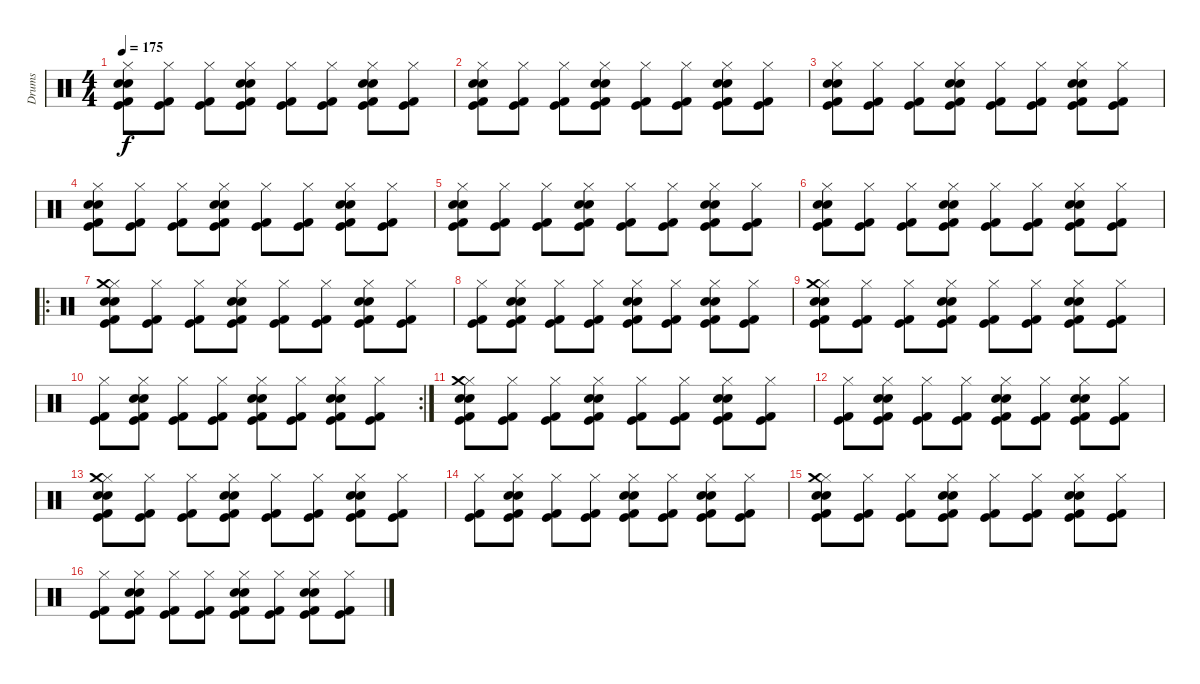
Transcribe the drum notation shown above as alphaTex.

\track ("Drums" "Drums") {instrument percussion}
\staff {score}
\articulation defaults
\ts (4 4)
\tempo 175
\clef neutral
\ks c
("Electric Snare (hit)" "Snare (hit) 2" "Hi-Hat (closed)" "Kick (hit) 2" "Kick (hit)").8{dy f} ("Hi-Hat (closed)" "Kick (hit) 2" "Kick (hit)").8 ("Hi-Hat (closed)" "Kick (hit) 2" "Kick (hit)").8 ("Electric Snare (hit)" "Snare (hit) 2" "Hi-Hat (closed)" "Kick (hit) 2" "Kick (hit)").8 ("Hi-Hat (closed)" "Kick (hit) 2" "Kick (hit)").8 ("Hi-Hat (closed)" "Kick (hit) 2" "Kick (hit)").8 ("Electric Snare (hit)" "Snare (hit) 2" "Hi-Hat (closed)" "Kick (hit) 2" "Kick (hit)").8 ("Hi-Hat (closed)" "Kick (hit) 2" "Kick (hit)").8 |
("Electric Snare (hit)" "Snare (hit) 2" "Hi-Hat (closed)" "Kick (hit) 2" "Kick (hit)").8 ("Hi-Hat (closed)" "Kick (hit) 2" "Kick (hit)").8 ("Hi-Hat (closed)" "Kick (hit) 2" "Kick (hit)").8 ("Electric Snare (hit)" "Snare (hit) 2" "Hi-Hat (closed)" "Kick (hit) 2" "Kick (hit)").8 ("Hi-Hat (closed)" "Kick (hit) 2" "Kick (hit)").8 ("Hi-Hat (closed)" "Kick (hit) 2" "Kick (hit)").8 ("Electric Snare (hit)" "Snare (hit) 2" "Hi-Hat (closed)" "Kick (hit) 2" "Kick (hit)").8 ("Hi-Hat (closed)" "Kick (hit) 2" "Kick (hit)").8 |
("Electric Snare (hit)" "Snare (hit) 2" "Hi-Hat (closed)" "Kick (hit) 2" "Kick (hit)").8 ("Hi-Hat (closed)" "Kick (hit) 2" "Kick (hit)").8 ("Hi-Hat (closed)" "Kick (hit) 2" "Kick (hit)").8 ("Electric Snare (hit)" "Snare (hit) 2" "Hi-Hat (closed)" "Kick (hit) 2" "Kick (hit)").8 ("Hi-Hat (closed)" "Kick (hit) 2" "Kick (hit)").8 ("Hi-Hat (closed)" "Kick (hit) 2" "Kick (hit)").8 ("Electric Snare (hit)" "Snare (hit) 2" "Hi-Hat (closed)" "Kick (hit) 2" "Kick (hit)").8 ("Hi-Hat (closed)" "Kick (hit) 2" "Kick (hit)").8 |
("Electric Snare (hit)" "Snare (hit) 2" "Hi-Hat (closed)" "Kick (hit) 2" "Kick (hit)").8 ("Hi-Hat (closed)" "Kick (hit) 2" "Kick (hit)").8 ("Hi-Hat (closed)" "Kick (hit) 2" "Kick (hit)").8 ("Electric Snare (hit)" "Snare (hit) 2" "Hi-Hat (closed)" "Kick (hit) 2" "Kick (hit)").8 ("Hi-Hat (closed)" "Kick (hit) 2" "Kick (hit)").8 ("Hi-Hat (closed)" "Kick (hit) 2" "Kick (hit)").8 ("Electric Snare (hit)" "Snare (hit) 2" "Hi-Hat (closed)" "Kick (hit) 2" "Kick (hit)").8 ("Hi-Hat (closed)" "Kick (hit) 2" "Kick (hit)").8 |
("Electric Snare (hit)" "Snare (hit) 2" "Hi-Hat (closed)" "Kick (hit) 2" "Kick (hit)").8 ("Hi-Hat (closed)" "Kick (hit) 2" "Kick (hit)").8 ("Hi-Hat (closed)" "Kick (hit) 2" "Kick (hit)").8 ("Electric Snare (hit)" "Snare (hit) 2" "Hi-Hat (closed)" "Kick (hit) 2" "Kick (hit)").8 ("Hi-Hat (closed)" "Kick (hit) 2" "Kick (hit)").8 ("Hi-Hat (closed)" "Kick (hit) 2" "Kick (hit)").8 ("Electric Snare (hit)" "Snare (hit) 2" "Hi-Hat (closed)" "Kick (hit) 2" "Kick (hit)").8 ("Hi-Hat (closed)" "Kick (hit) 2" "Kick (hit)").8 |
("Electric Snare (hit)" "Snare (hit) 2" "Hi-Hat (closed)" "Kick (hit) 2" "Kick (hit)").8 ("Hi-Hat (closed)" "Kick (hit) 2" "Kick (hit)").8 ("Hi-Hat (closed)" "Kick (hit) 2" "Kick (hit)").8 ("Electric Snare (hit)" "Snare (hit) 2" "Hi-Hat (closed)" "Kick (hit) 2" "Kick (hit)").8 ("Hi-Hat (closed)" "Kick (hit) 2" "Kick (hit)").8 ("Hi-Hat (closed)" "Kick (hit) 2" "Kick (hit)").8 ("Electric Snare (hit)" "Snare (hit) 2" "Hi-Hat (closed)" "Kick (hit) 2" "Kick (hit)").8 ("Hi-Hat (closed)" "Kick (hit) 2" "Kick (hit)").8 |
\ro
("Electric Snare (hit)" "Snare (hit) 2" "Hi-Hat (closed)" "Kick (hit) 2" "Kick (hit)" "Crash medium (hit)").8 ("Hi-Hat (closed)" "Kick (hit) 2" "Kick (hit)").8 ("Hi-Hat (closed)" "Kick (hit) 2" "Kick (hit)").8 ("Electric Snare (hit)" "Snare (hit) 2" "Hi-Hat (closed)" "Kick (hit) 2" "Kick (hit)").8 ("Hi-Hat (closed)" "Kick (hit) 2" "Kick (hit)").8 ("Hi-Hat (closed)" "Kick (hit) 2" "Kick (hit)").8 ("Electric Snare (hit)" "Snare (hit) 2" "Hi-Hat (closed)" "Kick (hit) 2" "Kick (hit)").8 ("Hi-Hat (closed)" "Kick (hit) 2" "Kick (hit)").8 |
("Hi-Hat (closed)" "Kick (hit) 2" "Kick (hit)").8 ("Snare (hit) 2" "Electric Snare (hit)" "Hi-Hat (closed)" "Kick (hit) 2" "Kick (hit)").8 ("Hi-Hat (closed)" "Kick (hit) 2" "Kick (hit)").8 ("Hi-Hat (closed)" "Kick (hit) 2" "Kick (hit)").8 ("Snare (hit) 2" "Electric Snare (hit)" "Hi-Hat (closed)" "Kick (hit) 2" "Kick (hit)").8 ("Hi-Hat (closed)" "Kick (hit) 2" "Kick (hit)").8 ("Electric Snare (hit)" "Snare (hit) 2" "Hi-Hat (closed)" "Kick (hit) 2" "Kick (hit)").8 ("Hi-Hat (closed)" "Kick (hit) 2" "Kick (hit)").8 |
("Electric Snare (hit)" "Snare (hit) 2" "Hi-Hat (closed)" "Kick (hit) 2" "Kick (hit)" "Crash medium (hit)").8 ("Hi-Hat (closed)" "Kick (hit) 2" "Kick (hit)").8 ("Hi-Hat (closed)" "Kick (hit) 2" "Kick (hit)").8 ("Electric Snare (hit)" "Snare (hit) 2" "Hi-Hat (closed)" "Kick (hit) 2" "Kick (hit)").8 ("Hi-Hat (closed)" "Kick (hit) 2" "Kick (hit)").8 ("Hi-Hat (closed)" "Kick (hit) 2" "Kick (hit)").8 ("Electric Snare (hit)" "Snare (hit) 2" "Hi-Hat (closed)" "Kick (hit) 2" "Kick (hit)").8 ("Hi-Hat (closed)" "Kick (hit) 2" "Kick (hit)").8 |
\rc 2
("Hi-Hat (closed)" "Kick (hit) 2" "Kick (hit)").8 ("Snare (hit) 2" "Electric Snare (hit)" "Hi-Hat (closed)" "Kick (hit) 2" "Kick (hit)").8 ("Hi-Hat (closed)" "Kick (hit) 2" "Kick (hit)").8 ("Hi-Hat (closed)" "Kick (hit) 2" "Kick (hit)").8 ("Snare (hit) 2" "Electric Snare (hit)" "Hi-Hat (closed)" "Kick (hit) 2" "Kick (hit)").8 ("Hi-Hat (closed)" "Kick (hit) 2" "Kick (hit)").8 ("Electric Snare (hit)" "Snare (hit) 2" "Hi-Hat (closed)" "Kick (hit) 2" "Kick (hit)").8 ("Hi-Hat (closed)" "Kick (hit) 2" "Kick (hit)").8 |
("Electric Snare (hit)" "Snare (hit) 2" "Hi-Hat (closed)" "Kick (hit) 2" "Kick (hit)" "Crash medium (hit)").8 ("Hi-Hat (closed)" "Kick (hit) 2" "Kick (hit)").8 ("Hi-Hat (closed)" "Kick (hit) 2" "Kick (hit)").8 ("Electric Snare (hit)" "Snare (hit) 2" "Hi-Hat (closed)" "Kick (hit) 2" "Kick (hit)").8 ("Hi-Hat (closed)" "Kick (hit) 2" "Kick (hit)").8 ("Hi-Hat (closed)" "Kick (hit) 2" "Kick (hit)").8 ("Electric Snare (hit)" "Snare (hit) 2" "Hi-Hat (closed)" "Kick (hit) 2" "Kick (hit)").8 ("Hi-Hat (closed)" "Kick (hit) 2" "Kick (hit)").8 |
("Hi-Hat (closed)" "Kick (hit) 2" "Kick (hit)").8 ("Snare (hit) 2" "Electric Snare (hit)" "Hi-Hat (closed)" "Kick (hit) 2" "Kick (hit)").8 ("Hi-Hat (closed)" "Kick (hit) 2" "Kick (hit)").8 ("Hi-Hat (closed)" "Kick (hit) 2" "Kick (hit)").8 ("Snare (hit) 2" "Electric Snare (hit)" "Hi-Hat (closed)" "Kick (hit) 2" "Kick (hit)").8 ("Hi-Hat (closed)" "Kick (hit) 2" "Kick (hit)").8 ("Electric Snare (hit)" "Snare (hit) 2" "Hi-Hat (closed)" "Kick (hit) 2" "Kick (hit)").8 ("Hi-Hat (closed)" "Kick (hit) 2" "Kick (hit)").8 |
("Electric Snare (hit)" "Snare (hit) 2" "Hi-Hat (closed)" "Kick (hit) 2" "Kick (hit)" "Crash medium (hit)").8 ("Hi-Hat (closed)" "Kick (hit) 2" "Kick (hit)").8 ("Hi-Hat (closed)" "Kick (hit) 2" "Kick (hit)").8 ("Electric Snare (hit)" "Snare (hit) 2" "Hi-Hat (closed)" "Kick (hit) 2" "Kick (hit)").8 ("Hi-Hat (closed)" "Kick (hit) 2" "Kick (hit)").8 ("Hi-Hat (closed)" "Kick (hit) 2" "Kick (hit)").8 ("Electric Snare (hit)" "Snare (hit) 2" "Hi-Hat (closed)" "Kick (hit) 2" "Kick (hit)").8 ("Hi-Hat (closed)" "Kick (hit) 2" "Kick (hit)").8 |
("Hi-Hat (closed)" "Kick (hit) 2" "Kick (hit)").8 ("Snare (hit) 2" "Electric Snare (hit)" "Hi-Hat (closed)" "Kick (hit) 2" "Kick (hit)").8 ("Hi-Hat (closed)" "Kick (hit) 2" "Kick (hit)").8 ("Hi-Hat (closed)" "Kick (hit) 2" "Kick (hit)").8 ("Snare (hit) 2" "Electric Snare (hit)" "Hi-Hat (closed)" "Kick (hit) 2" "Kick (hit)").8 ("Hi-Hat (closed)" "Kick (hit) 2" "Kick (hit)").8 ("Electric Snare (hit)" "Snare (hit) 2" "Hi-Hat (closed)" "Kick (hit) 2" "Kick (hit)").8 ("Hi-Hat (closed)" "Kick (hit) 2" "Kick (hit)").8 |
("Electric Snare (hit)" "Snare (hit) 2" "Hi-Hat (closed)" "Kick (hit) 2" "Kick (hit)" "Crash medium (hit)").8 ("Hi-Hat (closed)" "Kick (hit) 2" "Kick (hit)").8 ("Hi-Hat (closed)" "Kick (hit) 2" "Kick (hit)").8 ("Electric Snare (hit)" "Snare (hit) 2" "Hi-Hat (closed)" "Kick (hit) 2" "Kick (hit)").8 ("Hi-Hat (closed)" "Kick (hit) 2" "Kick (hit)").8 ("Hi-Hat (closed)" "Kick (hit) 2" "Kick (hit)").8 ("Electric Snare (hit)" "Snare (hit) 2" "Hi-Hat (closed)" "Kick (hit) 2" "Kick (hit)").8 ("Hi-Hat (closed)" "Kick (hit) 2" "Kick (hit)").8 |
("Hi-Hat (closed)" "Kick (hit) 2" "Kick (hit)").8 ("Snare (hit) 2" "Electric Snare (hit)" "Hi-Hat (closed)" "Kick (hit) 2" "Kick (hit)").8 ("Hi-Hat (closed)" "Kick (hit) 2" "Kick (hit)").8 ("Hi-Hat (closed)" "Kick (hit) 2" "Kick (hit)").8 ("Snare (hit) 2" "Electric Snare (hit)" "Hi-Hat (closed)" "Kick (hit) 2" "Kick (hit)").8 ("Hi-Hat (closed)" "Kick (hit) 2" "Kick (hit)").8 ("Electric Snare (hit)" "Snare (hit) 2" "Hi-Hat (closed)" "Kick (hit) 2" "Kick (hit)").8 ("Hi-Hat (closed)" "Kick (hit) 2" "Kick (hit)").8
